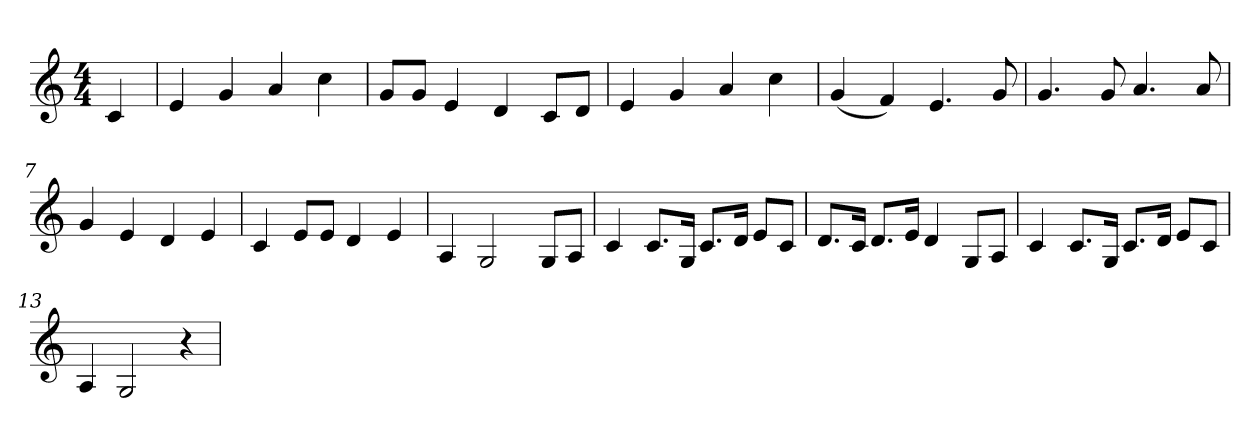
**kern
*part1
*staff1
*clefG2
*k[]
*M4/4
=1
4c/
=2
4e/
4g/
4a/
4cc\
=3
8g/L
8g/J
4e/
4d/
8c/L
8d/J
=4
4e/
4g/
4a/
4cc\
=5
(<4g/
4f/)
4.e/
8g/
=6
4.g/
8g/
4.a/
8a/
=7
4g/
4e/
4d/
4e/
=8
4c/
8e/L
8e/J
4d/
4e/
=9
4A/
2G/
8G/L
8A/J
!!LO:LB:g=z
=10
4c/
8.c/L
16G/Jk
8.c/L
16d/Jk
8e/L
8c/J
=11
8.d/L
16c/Jk
8.d/L
16e/Jk
4d/
8G/L
8A/J
=12
4c/
8.c/L
16G/Jk
8.c/L
16d/Jk
8e/L
8c/J
=13
4A/
2G/
4r
=
*-
